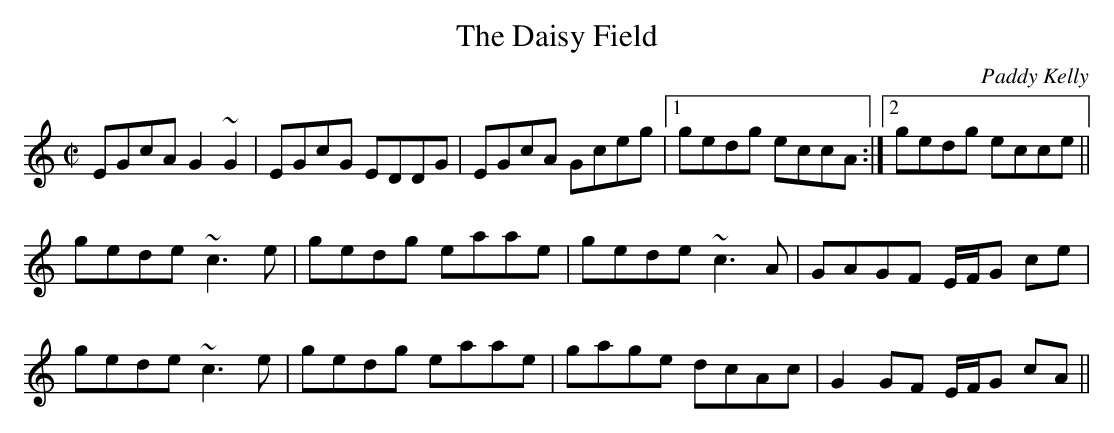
X:1
T:Daisy Field, The
M:C|
L:1/8
C:Paddy Kelly
K:C
EGcA G2~G2|EGcG EDDG|EGcA Gceg|1gedg eccA:|2gedg ecce||
!gede ~c3e|gedg eaae|gede ~c3A|GAGF E/2F/2G ce|
!gede ~c3e|gedg eaae|gage dcAc|G2GF E/2F/2G cA||
